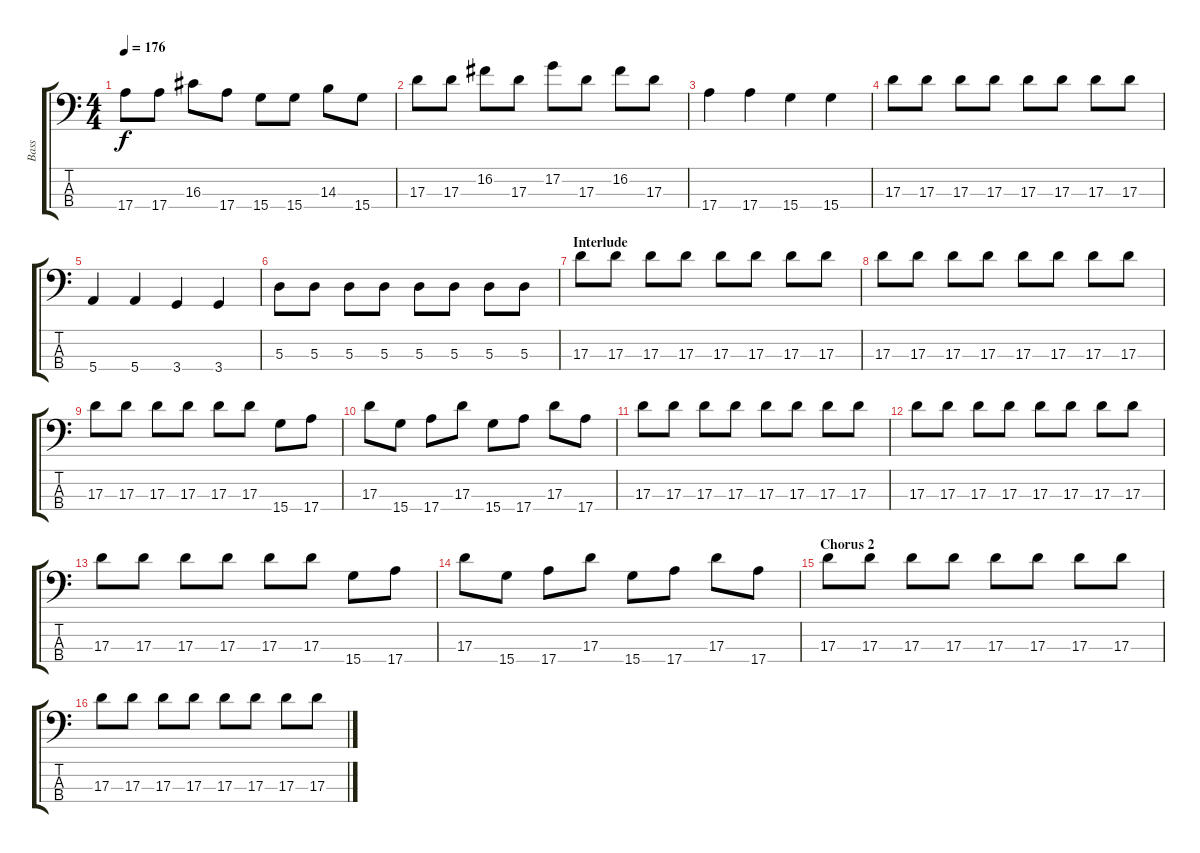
\track ("Bass" "Bass") {instrument electricbassfinger}
\staff {score tabs}
\tuning (G2 D2 A1 E1) {hide}
\ts (4 4)
\tempo 176
\clef f4
\ks c
17.4.8{dy f} 17.4.8 16.3.8 17.4.8 15.4.8 15.4.8 14.3.8 15.4.8 |
17.3.8 17.3.8 16.2.8 17.3.8 17.2.8 17.3.8 16.2.8 17.3.8 |
17.4.4 17.4.4 15.4.4 15.4.4 |
17.3.8 17.3.8 17.3.8 17.3.8 17.3.8 17.3.8 17.3.8 17.3.8 |
5.4.4 5.4.4 3.4.4 3.4.4 |
5.3.8 5.3.8 5.3.8 5.3.8 5.3.8 5.3.8 5.3.8 5.3.8 |
\section ("" "Interlude")
17.3.8 17.3.8 17.3.8 17.3.8 17.3.8 17.3.8 17.3.8 17.3.8 |
17.3.8 17.3.8 17.3.8 17.3.8 17.3.8 17.3.8 17.3.8 17.3.8 |
17.3.8 17.3.8 17.3.8 17.3.8 17.3.8 17.3.8 15.4.8 17.4.8 |
17.3.8 15.4.8 17.4.8 17.3.8 15.4.8 17.4.8 17.3.8 17.4.8 |
17.3.8 17.3.8 17.3.8 17.3.8 17.3.8 17.3.8 17.3.8 17.3.8 |
17.3.8 17.3.8 17.3.8 17.3.8 17.3.8 17.3.8 17.3.8 17.3.8 |
17.3.8 17.3.8 17.3.8 17.3.8 17.3.8 17.3.8 15.4.8 17.4.8 |
17.3.8 15.4.8 17.4.8 17.3.8 15.4.8 17.4.8 17.3.8 17.4.8 |
\section ("" "Chorus 2")
17.3.8 17.3.8 17.3.8 17.3.8 17.3.8 17.3.8 17.3.8 17.3.8 |
17.3.8 17.3.8 17.3.8 17.3.8 17.3.8 17.3.8 17.3.8 17.3.8
